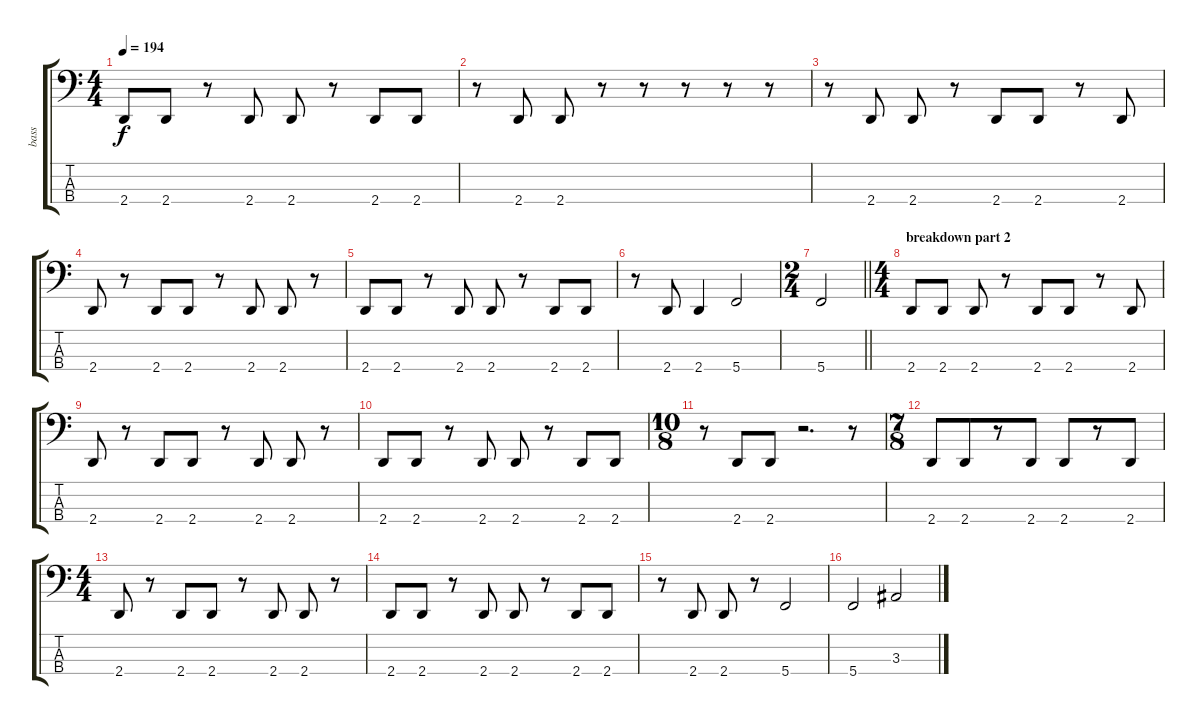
\track ("bass" "bass") {instrument electricbasspick}
\staff {score tabs}
\tuning (F2 C2 G1 C1) {hide}
\ts (4 4)
\tempo 194
\clef f4
\ks c
2.4.8{dy f} 2.4.8 r.8 2.4.8 2.4.8 r.8 2.4.8 2.4.8 |
r.8 2.4.8 2.4.8 r.8 r.8 r.8 r.8 r.8 |
r.8 2.4.8 2.4.8 r.8 2.4.8 2.4.8 r.8 2.4.8 |
2.4.8 r.8 2.4.8 2.4.8 r.8 2.4.8 2.4.8 r.8 |
2.4.8 2.4.8 r.8 2.4.8 2.4.8 r.8 2.4.8 2.4.8 |
r.8 2.4.8 2.4.4 5.4.2 |
\ts (2 4)
\barLineRight lightlight
5.4.2 |
\ts (4 4)
\section ("" "breakdown part 2")
2.4.8 2.4.8 2.4.8 r.8 2.4.8 2.4.8 r.8 2.4.8 |
2.4.8 r.8 2.4.8 2.4.8 r.8 2.4.8 2.4.8 r.8 |
2.4.8 2.4.8 r.8 2.4.8 2.4.8 r.8 2.4.8 2.4.8 |
\ts (10 8)
r.8 2.4.8 2.4.8 r.2{d} r.8 |
\ts (7 8)
2.4.8 2.4.8 r.8 2.4.8 2.4.8 r.8 2.4.8 |
\ts (4 4)
2.4.8 r.8 2.4.8 2.4.8 r.8 2.4.8 2.4.8 r.8 |
2.4.8 2.4.8 r.8 2.4.8 2.4.8 r.8 2.4.8 2.4.8 |
r.8 2.4.8 2.4.8 r.8 5.4.2 |
5.4.2 3.3.2
